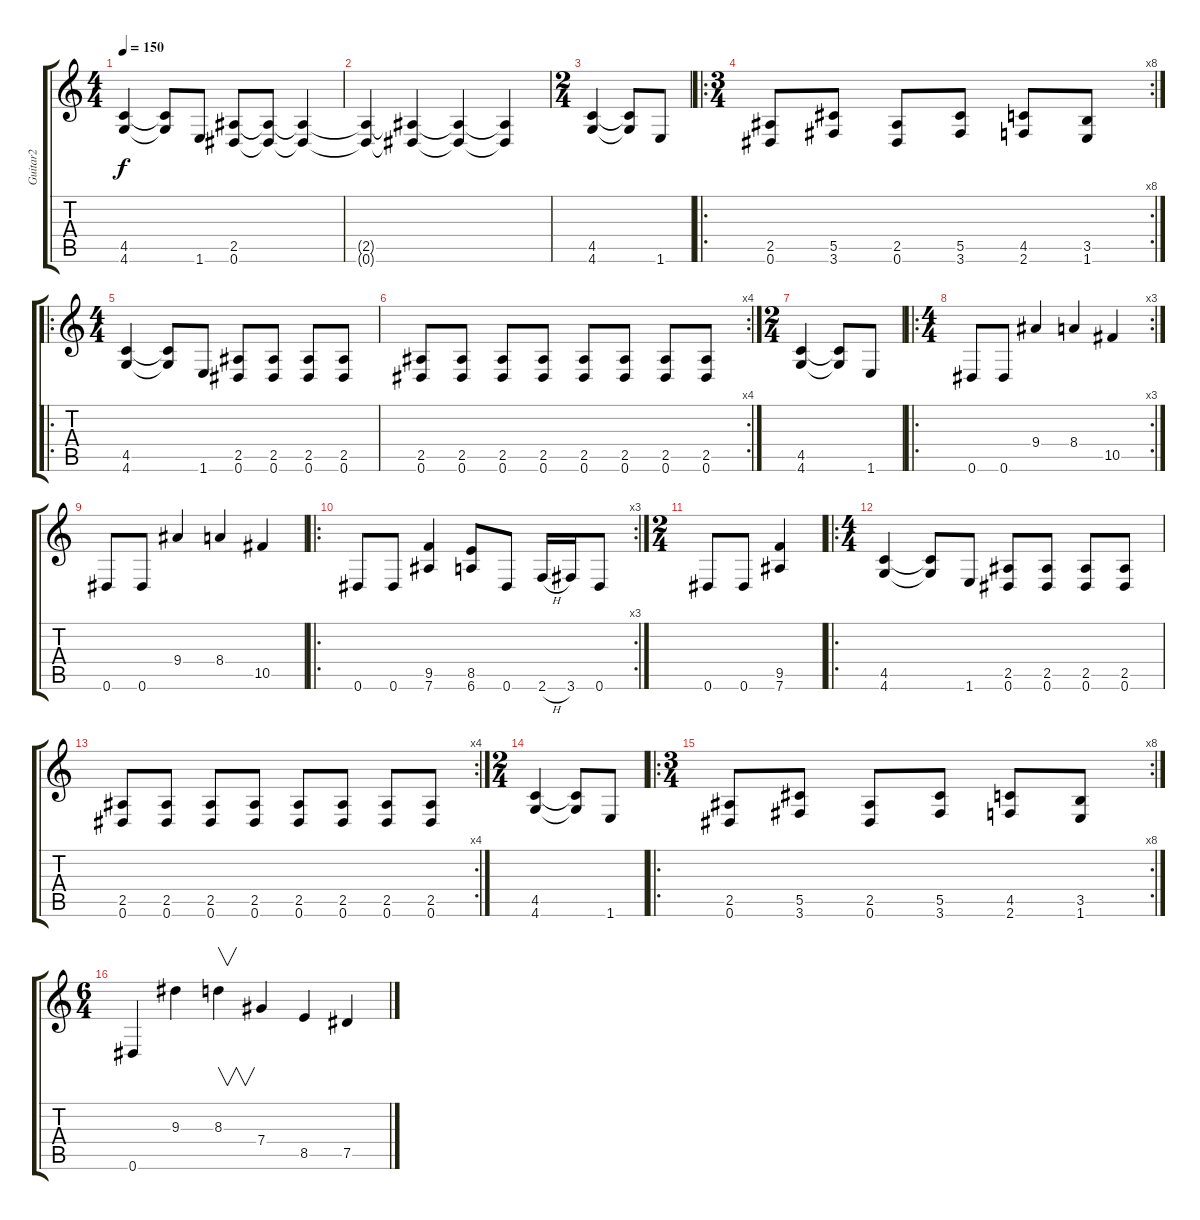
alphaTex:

\track ("Guitar2" "Guitar2") {instrument distortionguitar}
\staff {score tabs}
\tuning (Eb4 Bb3 Gb3 Db3 Ab2 Eb2) {hide}
\ts (4 4)
\tempo 150
\clef g2
\ks c
(4.5 4.6).4{dy f} (4.5{t} 4.6{t}).8 1.6.8 (2.5 0.6).8 (2.5{t} 0.6{t}).8 (2.5{t} 0.6{t}).4 |
(2.5{t} 0.6{t}).4 (2.5{t} 0.6{t}).4 (2.5{t} 0.6{t}).4 (2.5{t} 0.6{t}).4 |
\ts (2 4)
(4.5 4.6).4 (4.5{t} 4.6{t}).8 1.6.8 |
\ro
\rc 8
\ts (3 4)
(2.5 0.6).8 (5.5 3.6).8 (2.5 0.6).8 (5.5 3.6).8 (4.5 2.6).8 (3.5 1.6).8 |
\ro
\ts (4 4)
(4.5 4.6).4 (4.5{t} 4.6{t}).8 1.6.8 (2.5 0.6).8 (2.5 0.6).8 (2.5 0.6).8 (2.5 0.6).8 |
\rc 4
(2.5 0.6).8 (2.5 0.6).8 (2.5 0.6).8 (2.5 0.6).8 (2.5 0.6).8 (2.5 0.6).8 (2.5 0.6).8 (2.5 0.6).8 |
\ts (2 4)
(4.5 4.6).4 (4.5{t} 4.6{t}).8 1.6.8 |
\ro
\rc 3
\ts (4 4)
0.6.8 0.6.8 9.4.4 8.4.4 10.5.4 |
0.6.8 0.6.8 9.4.4 8.4.4 10.5.4 |
\ro
\rc 3
0.6.8 0.6.8 (9.5 7.6).4 (8.5 6.6).8 0.6.8 2.6{h}.16 3.6.16 0.6.8 |
\ts (2 4)
0.6.8 0.6.8 (9.5 7.6).4 |
\ro
\ts (4 4)
(4.5 4.6).4 (4.5{t} 4.6{t}).8 1.6.8 (2.5 0.6).8 (2.5 0.6).8 (2.5 0.6).8 (2.5 0.6).8 |
\rc 4
(2.5 0.6).8 (2.5 0.6).8 (2.5 0.6).8 (2.5 0.6).8 (2.5 0.6).8 (2.5 0.6).8 (2.5 0.6).8 (2.5 0.6).8 |
\ts (2 4)
(4.5 4.6).4 (4.5{t} 4.6{t}).8 1.6.8 |
\ro
\rc 8
\ts (3 4)
(2.5 0.6).8 (5.5 3.6).8 (2.5 0.6).8 (5.5 3.6).8 (4.5 2.6).8 (3.5 1.6).8 |
\ts (6 4)
0.6.4 9.3.4 8.3.4{v} 7.4.4 8.5.4 7.5.4
